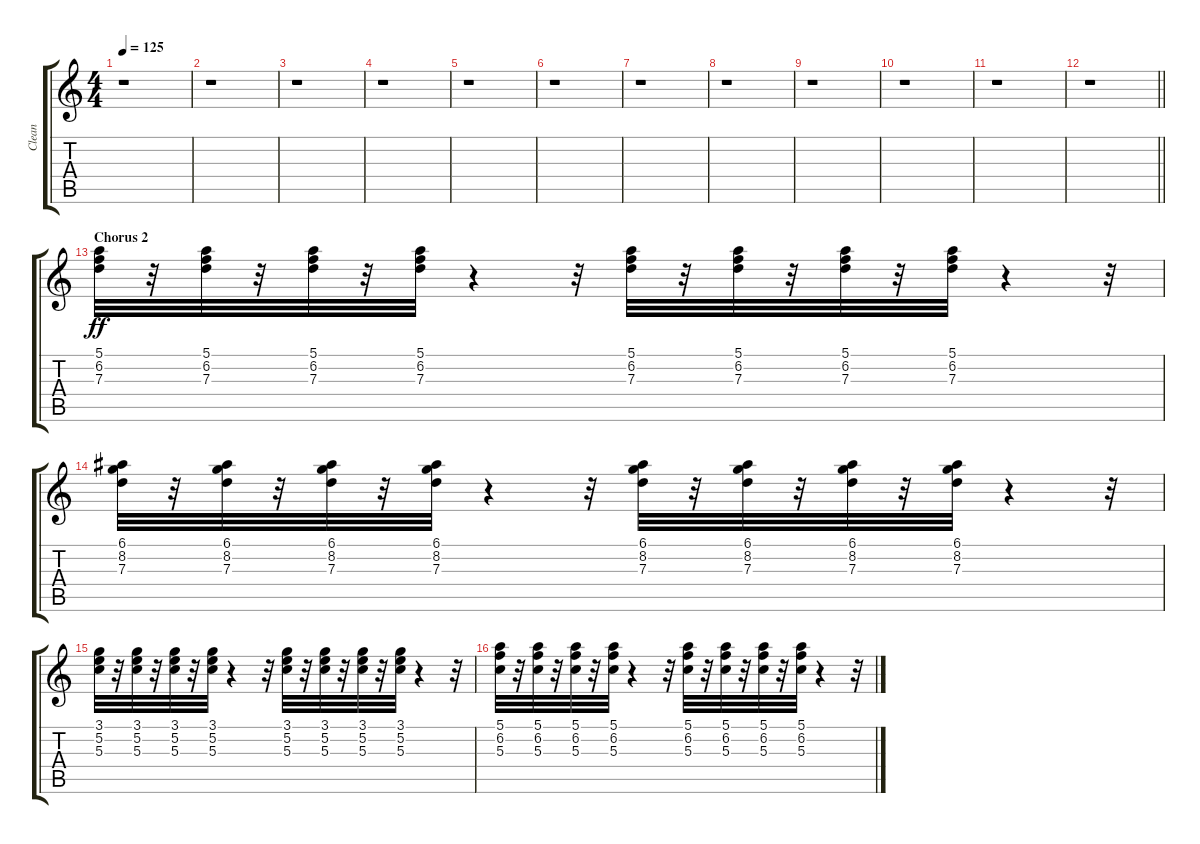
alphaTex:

\track ("Clean" "Clean") {instrument electricguitarclean}
\staff {score tabs}
\tuning (E4 B3 G3 D3 A2 E2) {hide}
\ts (4 4)
\tempo 125
\clef g2
\ks c
r.1{dy ff} |
r.1 |
r.1 |
r.1 |
r.1 |
r.1 |
r.1 |
r.1 |
r.1 |
r.1 |
r.1 |
\barLineRight lightlight
r.1 |
\section ("" "Chorus 2")
(5.1 6.2 7.3).32 r.32 (5.1 6.2 7.3).32 r.32 (5.1 6.2 7.3).32 r.32 (5.1 6.2 7.3).32 r.4 r.32 (5.1 6.2 7.3).32 r.32 (5.1 6.2 7.3).32 r.32 (5.1 6.2 7.3).32 r.32 (5.1 6.2 7.3).32 r.4 r.32 |
(6.1 8.2 7.3).32 r.32 (6.1 8.2 7.3).32 r.32 (6.1 8.2 7.3).32 r.32 (6.1 8.2 7.3).32 r.4 r.32 (6.1 8.2 7.3).32 r.32 (6.1 8.2 7.3).32 r.32 (6.1 8.2 7.3).32 r.32 (6.1 8.2 7.3).32 r.4 r.32 |
(3.1 5.2 5.3).32 r.32 (3.1 5.2 5.3).32 r.32 (3.1 5.2 5.3).32 r.32 (3.1 5.2 5.3).32 r.4 r.32 (3.1 5.2 5.3).32 r.32 (3.1 5.2 5.3).32 r.32 (3.1 5.2 5.3).32 r.32 (3.1 5.2 5.3).32 r.4 r.32 |
(5.1 6.2 5.3).32 r.32 (5.1 6.2 5.3).32 r.32 (5.1 6.2 5.3).32 r.32 (5.1 6.2 5.3).32 r.4 r.32 (5.1 6.2 5.3).32 r.32 (5.1 6.2 5.3).32 r.32 (5.1 6.2 5.3).32 r.32 (5.1 6.2 5.3).32 r.4 r.32
